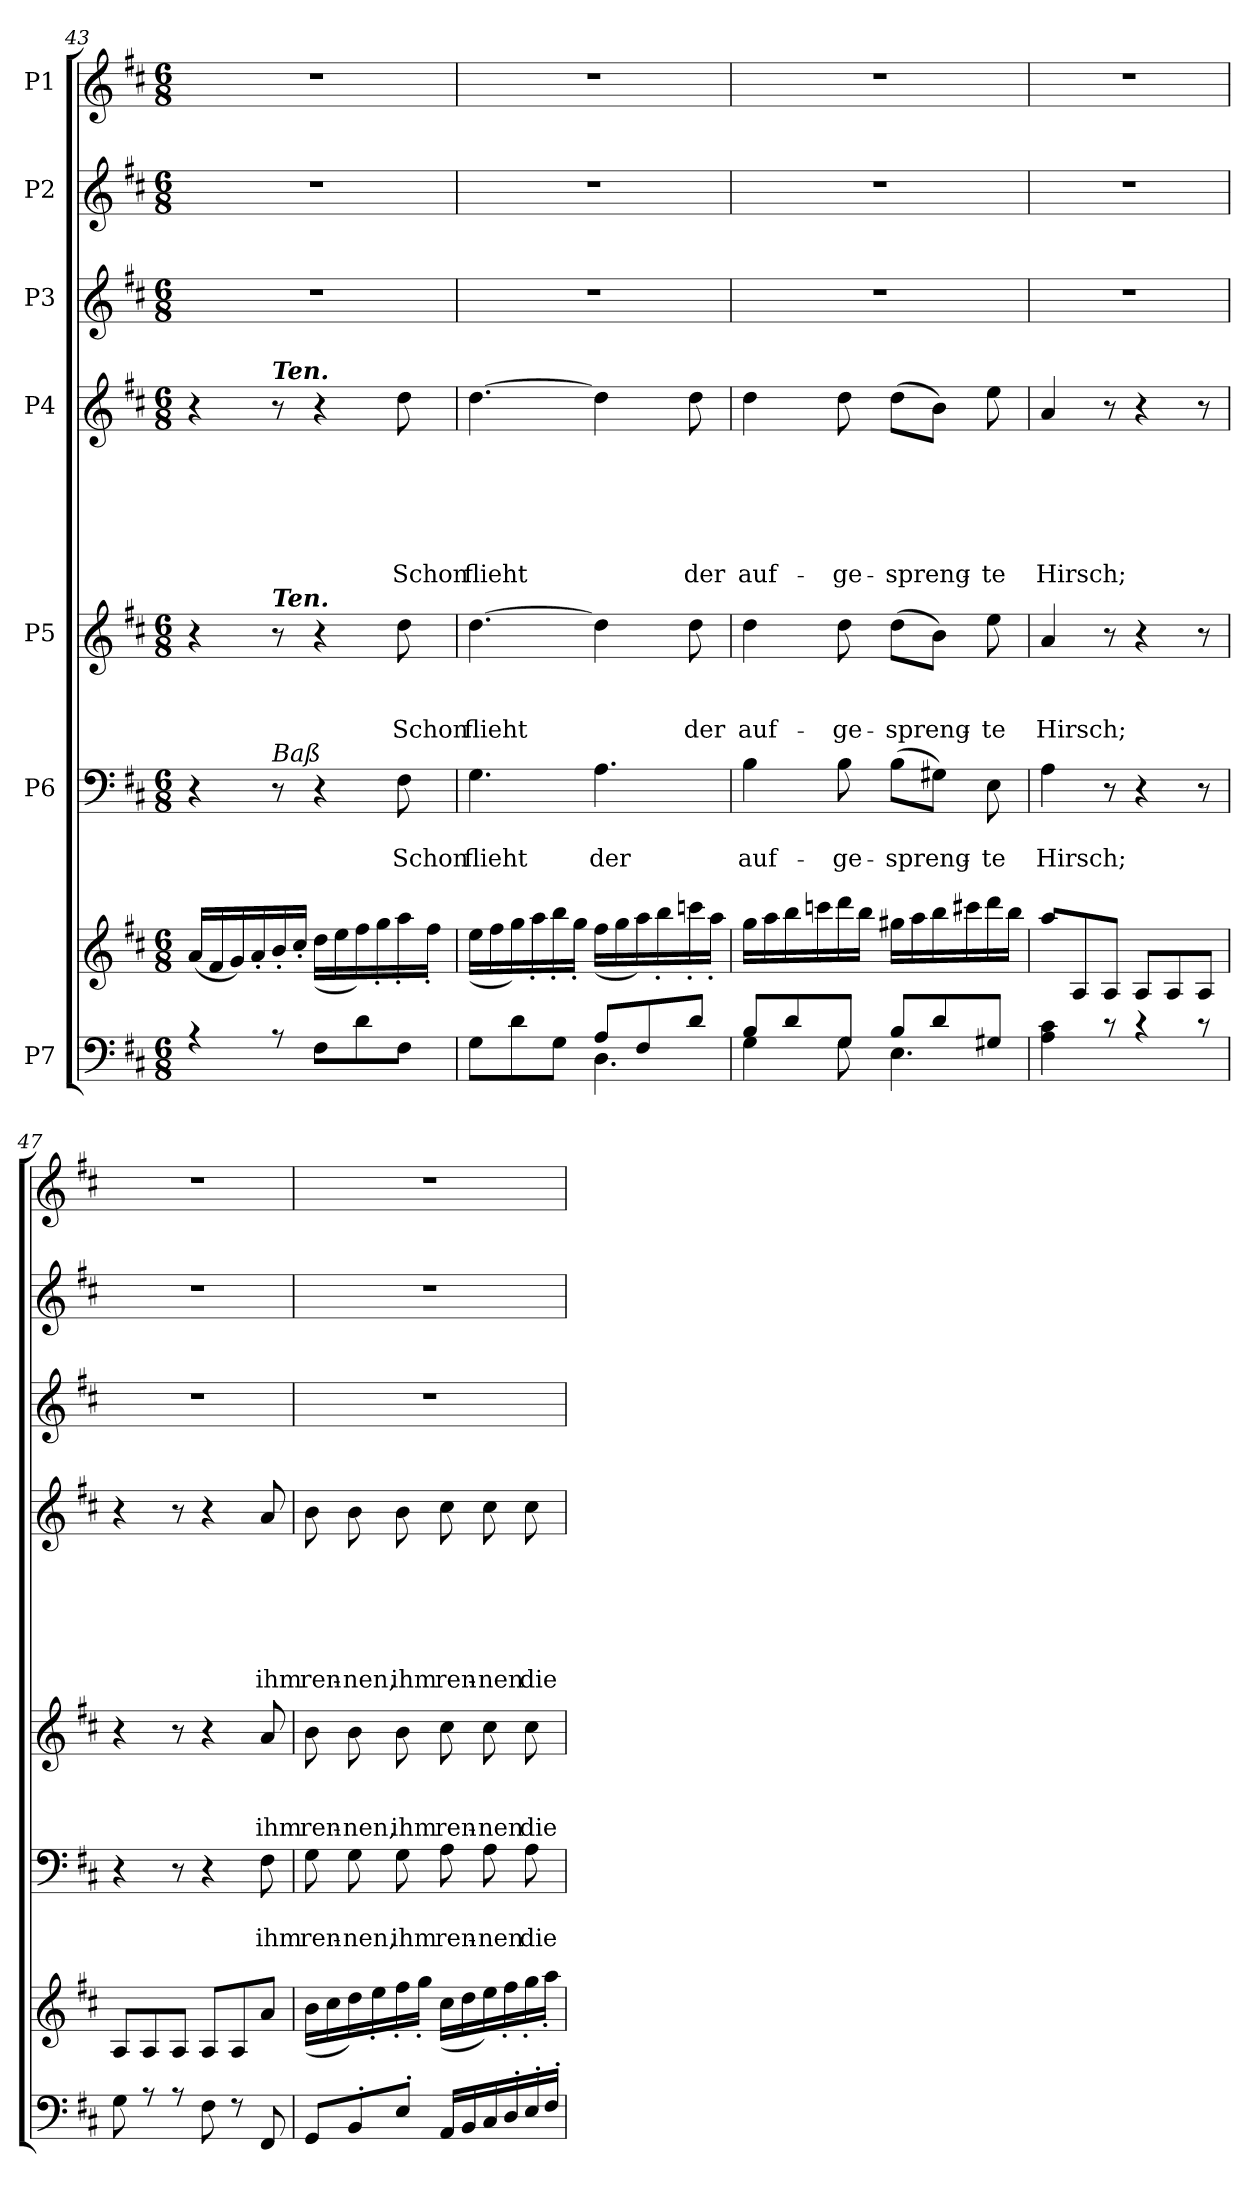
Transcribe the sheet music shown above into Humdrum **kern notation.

**kern	**kern	**kern	**text	**text	**kern	**text	**text	**text	**kern	**text	**text	**text	**text	**text	**text	**kern	**kern	**kern
*part7	*part7	*part6	*part6	*part6	*part5	*part5	*part5	*part5	*part4	*part4	*part4	*part4	*part4	*part4	*part4	*part3	*part2	*part1
*staff8	*staff7	*staff6	*staff6	*staff6	*staff5	*staff5	*staff5	*staff5	*staff4	*staff4	*staff4	*staff4	*staff4	*staff4	*staff4	*staff3	*staff2	*staff1
*I"P7	*	*I"P6	*	*	*I"P5	*	*	*	*I"P4	*	*	*	*	*	*	*I"P3	*I"P2	*I"P1
!!LO:PB:g=z
*clefF4	*clefG2	*clefF4	*	*	*clefG2	*	*	*	*clefG2	*	*	*	*	*	*	*clefG2	*clefG2	*clefG2
*	*	*	*	*	*ITrd7c12	*	*	*	*ITrd7c12	*	*	*	*	*	*	*	*	*ITrd7c12
*k[f#c#]	*k[f#c#]	*k[f#c#]	*	*	*k[f#c#]	*	*	*	*k[f#c#]	*	*	*	*	*	*	*k[f#c#]	*k[f#c#]	*k[f#c#]
*D:	*D:	*D:	*	*	*D:	*	*	*	*D:	*	*	*	*	*	*	*D:	*D:	*D:
*M6/8	*M6/8	*M6/8	*	*	*M6/8	*	*	*	*M6/8	*	*	*	*	*	*	*M6/8	*M6/8	*M6/8
=43	=43	=43	=43	=43	=43	=43	=43	=43	=43	=43	=43	=43	=43	=43	=43	=43	=43	=43
*^	*^	*	*	*	*	*	*	*	*	*	*	*	*	*	*	*	*	*
!	!	!	!	!	!	!	!	!	!	!	!	!	!	!	!	!	!	!LO:N:vis=1	!LO:N:vis=1	!LO:N:vis=1
4r	2.ryy	2.ryy	(<16a/LL	4r	.	.	4r	.	.	.	4r	.	.	.	.	.	.	2.r	2.r	2.r
.	.	.	16f#/	.	.	.	.	.	.	.	.	.	.	.	.	.	.	.	.	.
.	.	.	16g/)	.	.	.	.	.	.	.	.	.	.	.	.	.	.	.	.	.
.	.	.	16a'>/	.	.	.	.	.	.	.	.	.	.	.	.	.	.	.	.	.
!	!	!	!	!	!	!	!	!	!	!	!LO:TX:a:Bi:t=Ten.	!	!	!	!	!	!	!	!	!
!	!	!	!	!	!	!	!LO:TX:a:Bi:t=Ten.	!	!	!	!	!	!	!	!	!	!	!	!	!
!	!	!	!	!LO:TX:a:i:t=Baß	!	!	!	!	!	!	!	!	!	!	!	!	!	!	!	!
8r	.	.	16b'>/	8r	.	.	8r	.	.	.	8r	.	.	.	.	.	.	.	.	.
.	.	.	16cc#'>/JJ	.	.	.	.	.	.	.	.	.	.	.	.	.	.	.	.	.
8F#\L	.	.	(>16dd\LL	4r	.	.	4r	.	.	.	4r	.	.	.	.	.	.	.	.	.
.	.	.	16ee\	.	.	.	.	.	.	.	.	.	.	.	.	.	.	.	.	.
8d\	.	.	16ff#\)	.	.	.	.	.	.	.	.	.	.	.	.	.	.	.	.	.
.	.	.	16gg'>\	.	.	.	.	.	.	.	.	.	.	.	.	.	.	.	.	.
!	!	!	!	!	!	!LO:LY:b	!	!	!	!LO:LY:b	!	!	!	!	!	!	!LO:LY:b	!	!	!
8F#\J	.	.	16aa'>\	8F#\	.	Schon	8d\	.	.	Schon	8d\	.	.	.	.	.	Schon	.	.	.
.	.	.	16ff#'>\JJ	.	.	.	.	.	.	.	.	.	.	.	.	.	.	.	.	.
=44	=44	=44	=44	=44	=44	=44	=44	=44	=44	=44	=44	=44	=44	=44	=44	=44	=44	=44	=44	=44
!	!	!	!	!	!	!LO:LY:b	!	!	!	!LO:LY:b	!	!	!	!	!	!	!LO:LY:b	!LO:N:vis=1	!LO:N:vis=1	!LO:N:vis=1
8G\L	4.ryy	2.ryy	(>16ee\LL	4.G\	.	flieht	[>4.d\	.	.	flieht	[>4.d\	.	.	.	.	.	flieht	2.r	2.r	2.r
.	.	.	16ff#\	.	.	.	.	.	.	.	.	.	.	.	.	.	.	.	.	.
8d\	.	.	16gg\)	.	.	.	.	.	.	.	.	.	.	.	.	.	.	.	.	.
.	.	.	16aa'>\	.	.	.	.	.	.	.	.	.	.	.	.	.	.	.	.	.
8G\J	.	.	16bb'>\	.	.	.	.	.	.	.	.	.	.	.	.	.	.	.	.	.
.	.	.	16gg'>\JJ	.	.	.	.	.	.	.	.	.	.	.	.	.	.	.	.	.
!	!	!	!	!	!	!LO:LY:b	!	!	!	!	!	!	!	!	!	!	!	!	!	!
8A/L	4.D\	.	(>16ff#\LL	4.A\	.	der	4d\]	.	.	.	4d\]	.	.	.	.	.	.	.	.	.
.	.	.	16gg\	.	.	.	.	.	.	.	.	.	.	.	.	.	.	.	.	.
8F#/	.	.	16aa\)	.	.	.	.	.	.	.	.	.	.	.	.	.	.	.	.	.
.	.	.	16bb'>\	.	.	.	.	.	.	.	.	.	.	.	.	.	.	.	.	.
!	!	!	!	!	!	!	!	!	!	!LO:LY:b	!	!	!	!	!	!	!LO:LY:b	!	!	!
8d/J	.	.	16cccn'>\	.	.	.	8d\	.	.	der	8d\	.	.	.	.	.	der	.	.	.
.	.	.	16aa'>\JJ	.	.	.	.	.	.	.	.	.	.	.	.	.	.	.	.	.
=45	=45	=45	=45	=45	=45	=45	=45	=45	=45	=45	=45	=45	=45	=45	=45	=45	=45	=45	=45	=45
!	!	!	!	!	!	!LO:LY:b	!	!	!	!LO:LY:b	!	!	!	!	!	!	!LO:LY:b	!LO:N:vis=1	!LO:N:vis=1	!LO:N:vis=1
8B/L	4G\	2.ryy	16gg\LL	4B\	.	auf-	4d\	.	.	auf-	4d\	.	.	.	.	.	auf-	2.r	2.r	2.r
.	.	.	16aa\	.	.	.	.	.	.	.	.	.	.	.	.	.	.	.	.	.
8d/	.	.	16bb\	.	.	.	.	.	.	.	.	.	.	.	.	.	.	.	.	.
.	.	.	16cccn\	.	.	.	.	.	.	.	.	.	.	.	.	.	.	.	.	.
!	!	!	!	!	!	!LO:LY:b	!	!	!	!LO:LY:b	!	!	!	!	!	!	!LO:LY:b	!	!	!
8G/J	8G\	.	16ddd\	8B\	.	-ge-	8d\	.	.	-ge-	8d\	.	.	.	.	.	-ge-	.	.	.
.	.	.	16bb\JJ	.	.	.	.	.	.	.	.	.	.	.	.	.	.	.	.	.
!	!	!	!	!	!	!LO:LY:b	!	!	!	!LO:LY:b	!	!	!	!	!	!	!LO:LY:b	!	!	!
8B/L	4.E\	.	16gg#X\LL	(>8B\L	.	-spreng-	(>8d\L	.	.	-spreng-	(>8d\L	.	.	.	.	.	-spreng-	.	.	.
.	.	.	16aa\	.	.	.	.	.	.	.	.	.	.	.	.	.	.	.	.	.
8d/	.	.	16bb\	8G#X\J)	.	.	8B\J)	.	.	.	8B\J)	.	.	.	.	.	.	.	.	.
.	.	.	16ccc#X\	.	.	.	.	.	.	.	.	.	.	.	.	.	.	.	.	.
!	!	!	!	!	!	!LO:LY:b	!	!	!	!LO:LY:b	!	!	!	!	!	!	!LO:LY:b	!	!	!
8G#X/J	.	.	16ddd\	8E\	.	-te	8e\	.	.	-te	8e\	.	.	.	.	.	-te	.	.	.
.	.	.	16bb\JJ	.	.	.	.	.	.	.	.	.	.	.	.	.	.	.	.	.
=46	=46	=46	=46	=46	=46	=46	=46	=46	=46	=46	=46	=46	=46	=46	=46	=46	=46	=46	=46	=46
!	!	!	!	!	!	!LO:LY:b	!	!	!	!LO:LY:b	!	!	!	!	!	!	!LO:LY:b	!LO:N:vis=1	!LO:N:vis=1	!LO:N:vis=1
4A\ 4c#\	2.ryy	2.ryy	8aa/L	4A\	.	Hirsch;	4A/	.	.	Hirsch;	4A/	.	.	.	.	.	Hirsch;	2.r	2.r	2.r
.	.	.	8A/	.	.	.	.	.	.	.	.	.	.	.	.	.	.	.	.	.
8r	.	.	8A/J	8r	.	.	8r	.	.	.	8r	.	.	.	.	.	.	.	.	.
4r	.	.	8A/L	4r	.	.	4r	.	.	.	4r	.	.	.	.	.	.	.	.	.
.	.	.	8A/	.	.	.	.	.	.	.	.	.	.	.	.	.	.	.	.	.
8r	.	.	8A/J	8r	.	.	8r	.	.	.	8r	.	.	.	.	.	.	.	.	.
!!LO:PB:g=z
=47	=47	=47	=47	=47	=47	=47	=47	=47	=47	=47	=47	=47	=47	=47	=47	=47	=47	=47	=47	=47
!	!	!	!	!	!	!	!	!	!	!	!	!	!	!	!	!	!	!LO:N:vis=1	!LO:N:vis=1	!LO:N:vis=1
8G\	2.ryy	2.ryy	8A/L	4r	.	.	4r	.	.	.	4r	.	.	.	.	.	.	2.r	2.r	2.r
8r	.	.	8A/	.	.	.	.	.	.	.	.	.	.	.	.	.	.	.	.	.
8r	.	.	8A/J	8r	.	.	8r	.	.	.	8r	.	.	.	.	.	.	.	.	.
8F#\	.	.	8A/L	4r	.	.	4r	.	.	.	4r	.	.	.	.	.	.	.	.	.
8r	.	.	8A/	.	.	.	.	.	.	.	.	.	.	.	.	.	.	.	.	.
!	!	!	!	!	!	!LO:LY:b	!	!	!	!LO:LY:b	!	!	!	!	!	!	!LO:LY:b	!	!	!
8FF#/	.	.	8a/J	8F#\	.	ihm	8A/	.	.	ihm	8A/	.	.	.	.	.	ihm	.	.	.
=48	=48	=48	=48	=48	=48	=48	=48	=48	=48	=48	=48	=48	=48	=48	=48	=48	=48	=48	=48	=48
!	!	!	!	!	!	!LO:LY:b	!	!	!	!LO:LY:b	!	!	!	!	!	!	!LO:LY:b	!LO:N:vis=1	!LO:N:vis=1	!LO:N:vis=1
8GG/L	2.ryy	2.ryy	(>16b\LL	8G\	.	ren-	8B\	.	.	ren-	8B\	.	.	.	.	.	ren-	2.r	2.r	2.r
.	.	.	16cc#\	.	.	.	.	.	.	.	.	.	.	.	.	.	.	.	.	.
!	!	!	!	!	!	!LO:LY:b	!	!	!	!LO:LY:b	!	!	!	!	!	!	!LO:LY:b	!	!	!
8BB'>/	.	.	16dd\)	8G\	.	-nen,	8B\	.	.	-nen,	8B\	.	.	.	.	.	-nen,	.	.	.
.	.	.	16ee'>\	.	.	.	.	.	.	.	.	.	.	.	.	.	.	.	.	.
!	!	!	!	!	!	!LO:LY:b	!	!	!	!LO:LY:b	!	!	!	!	!	!	!LO:LY:b	!	!	!
8E'>/J	.	.	16ff#'>\	8G\	.	ihm	8B\	.	.	ihm	8B\	.	.	.	.	.	ihm	.	.	.
.	.	.	16gg'>\JJ	.	.	.	.	.	.	.	.	.	.	.	.	.	.	.	.	.
!	!	!	!	!	!	!LO:LY:b	!	!	!	!LO:LY:b	!	!	!	!	!	!	!LO:LY:b	!	!	!
16AA/LL	.	.	(>16cc#\LL	8A\	.	ren-	8c#\	.	.	ren-	8c#\	.	.	.	.	.	ren-	.	.	.
16BB/	.	.	16dd\	.	.	.	.	.	.	.	.	.	.	.	.	.	.	.	.	.
!	!	!	!	!	!	!LO:LY:b	!	!	!	!LO:LY:b	!	!	!	!	!	!	!LO:LY:b	!	!	!
16C#/	.	.	16ee\)	8A\	.	-nen	8c#\	.	.	-nen	8c#\	.	.	.	.	.	-nen	.	.	.
16D'>/	.	.	16ff#'>\	.	.	.	.	.	.	.	.	.	.	.	.	.	.	.	.	.
!	!	!	!	!	!	!LO:LY:b	!	!	!	!LO:LY:b	!	!	!	!	!	!	!LO:LY:b	!	!	!
16E'>/	.	.	16gg'>\	8A\	.	die	8c#\	.	.	die	8c#\	.	.	.	.	.	die	.	.	.
16F#'>/JJ	.	.	16aa'>\JJ	.	.	.	.	.	.	.	.	.	.	.	.	.	.	.	.	.
*v	*v	*	*	*	*	*	*	*	*	*	*	*	*	*	*	*	*	*	*	*
*	*v	*v	*	*	*	*	*	*	*	*	*	*	*	*	*	*	*	*	*
=	=	=	=	=	=	=	=	=	=	=	=	=	=	=	=	=	=	=
*-	*-	*-	*-	*-	*-	*-	*-	*-	*-	*-	*-	*-	*-	*-	*-	*-	*-	*-
